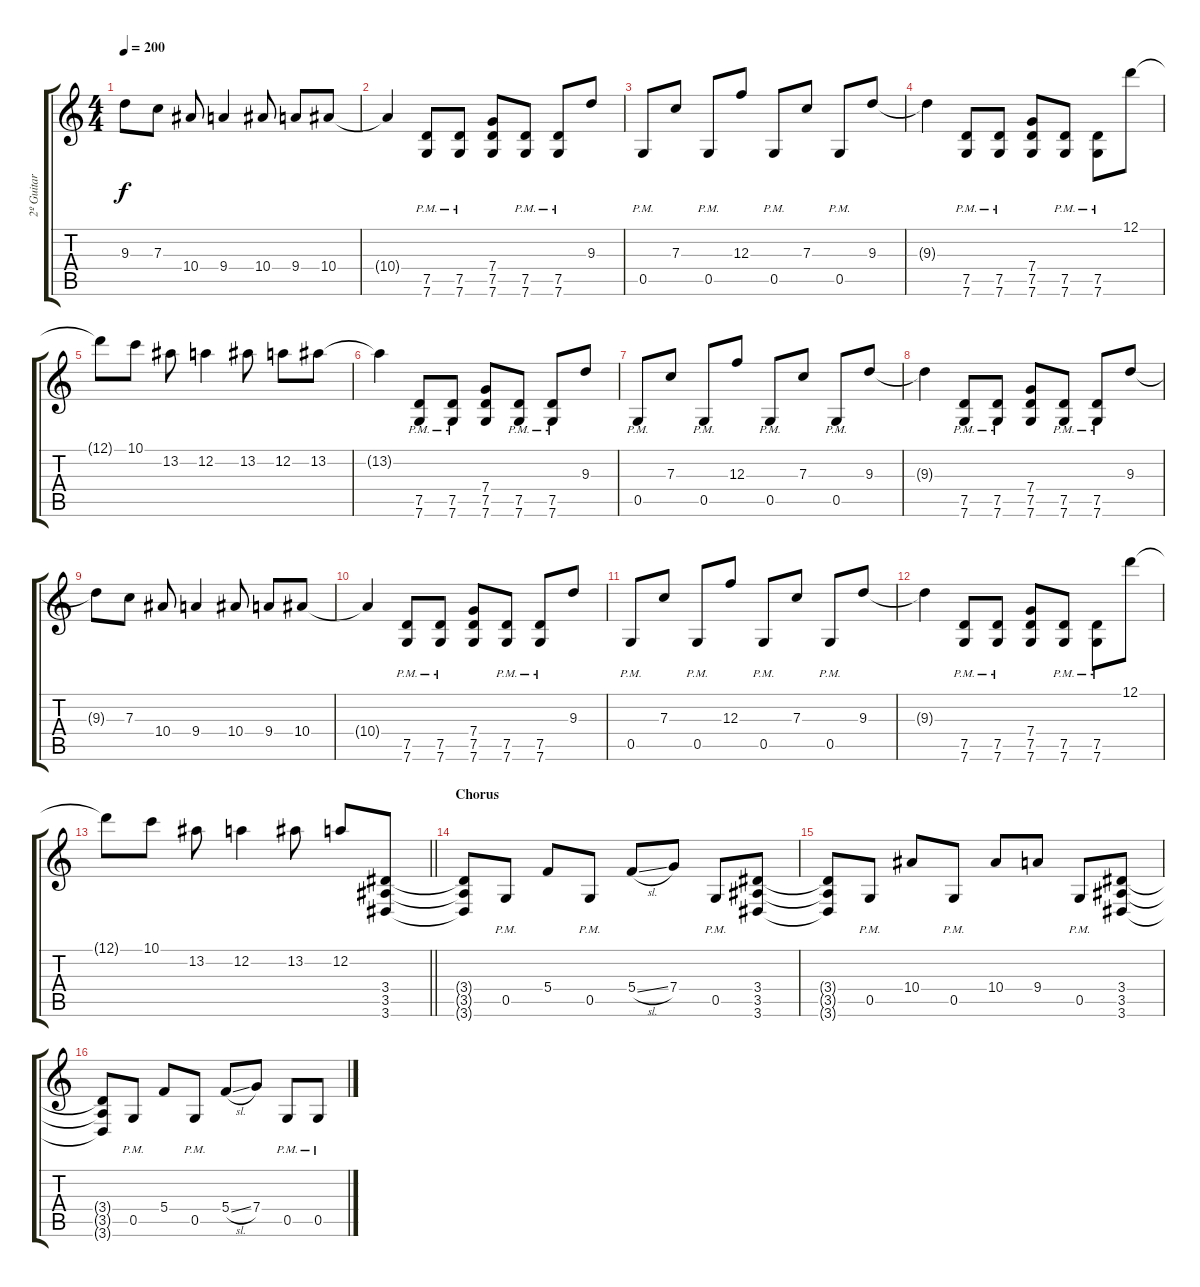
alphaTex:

\track ("2º Guitar" "2º Guitar") {instrument overdrivenguitar}
\staff {score tabs}
\tuning (D4 A3 F3 C3 G2 C2) {hide}
\ts (4 4)
\tempo 200
\clef g2
\ks c
9.3{t}.8{dy f} 7.3.8 10.4.8 9.4.4 10.4.8 9.4.8 10.4.8 |
10.4{t}.4 (7.5{pm} 7.6{pm}).8 (7.5{pm} 7.6{pm}).8 (7.4 7.5 7.6).8 (7.5{pm} 7.6{pm}).8 (7.5{pm} 7.6{pm}).8 9.3.8 |
0.5{pm}.8 7.3.8 0.5{pm}.8 12.3.8 0.5{pm}.8 7.3.8 0.5{pm}.8 9.3.8 |
9.3{t}.4 (7.5{pm} 7.6{pm}).8 (7.5{pm} 7.6{pm}).8 (7.4 7.5 7.6).8 (7.5{pm} 7.6{pm}).8 (7.5{pm} 7.6{pm}).8 12.1.8 |
12.1{t}.8 10.1.8 13.2.8 12.2.4 13.2.8 12.2.8 13.2.8 |
13.2{t}.4 (7.5{pm} 7.6{pm}).8 (7.5{pm} 7.6{pm}).8 (7.4 7.5 7.6).8 (7.5{pm} 7.6{pm}).8 (7.5{pm} 7.6{pm}).8 9.3.8 |
0.5{pm}.8 7.3.8 0.5{pm}.8 12.3.8 0.5{pm}.8 7.3.8 0.5{pm}.8 9.3.8 |
9.3{t}.4 (7.5{pm} 7.6{pm}).8 (7.5{pm} 7.6{pm}).8 (7.4 7.5 7.6).8 (7.5{pm} 7.6{pm}).8 (7.5{pm} 7.6{pm}).8 9.3.8 |
9.3{t}.8 7.3.8 10.4.8 9.4.4 10.4.8 9.4.8 10.4.8 |
10.4{t}.4 (7.5{pm} 7.6{pm}).8 (7.5{pm} 7.6{pm}).8 (7.4 7.5 7.6).8 (7.5{pm} 7.6{pm}).8 (7.5{pm} 7.6{pm}).8 9.3.8 |
0.5{pm}.8 7.3.8 0.5{pm}.8 12.3.8 0.5{pm}.8 7.3.8 0.5{pm}.8 9.3.8 |
9.3{t}.4 (7.5{pm} 7.6{pm}).8 (7.5{pm} 7.6{pm}).8 (7.4 7.5 7.6).8 (7.5{pm} 7.6{pm}).8 (7.5{pm} 7.6{pm}).8 12.1.8 |
\barLineRight lightlight
12.1{t}.8 10.1.8 13.2.8 12.2.4 13.2.8 12.2.8 (3.4 3.5 3.6).8 |
\section ("" "Chorus")
(3.4{t} 3.5{t} 3.6{t}).8 0.5{pm}.8 5.4.8 0.5{pm}.8 5.4{sl}.8 7.4.8 0.5{pm}.8 (3.4 3.5 3.6).8 |
(3.4{t} 3.5{t} 3.6{t}).8 0.5{pm}.8 10.4.8 0.5{pm}.8 10.4.8 9.4.8 0.5{pm}.8 (3.4 3.5 3.6).8 |
(3.4{t} 3.5{t} 3.6{t}).8 0.5{pm}.8 5.4.8 0.5{pm}.8 5.4{sl}.8 7.4.8 0.5{pm}.8 0.5{pm}.8
